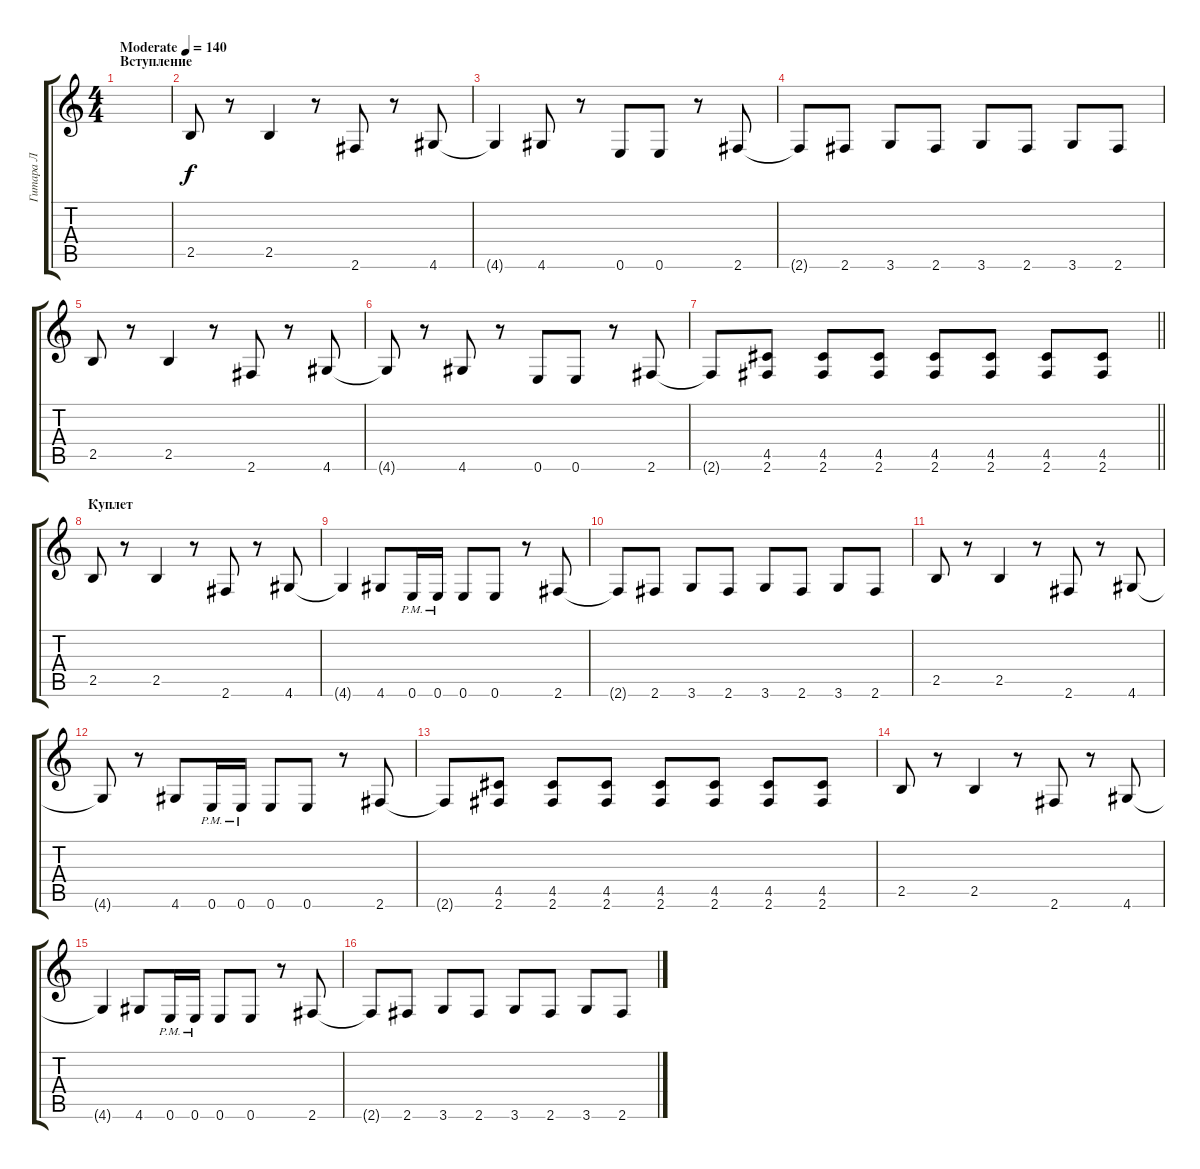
\track ("Гитара Л" "Гитара Л") {instrument distortionguitar}
\staff {score tabs}
\tuning (E4 B3 G3 D3 A2 E2) {hide}
\ts (4 4)
\section ("" "Вступление")
\tempo (140 "Moderate")
\clef g2
\ks c
|
2.5.8 r.8 2.5.4 r.8 2.6.8 r.8 4.6.8 |
4.6{t}.4 4.6.8 r.8 0.6.8 0.6.8 r.8 2.6.8 |
2.6{t}.8 2.6.8 3.6.8 2.6.8 3.6.8 2.6.8 3.6.8 2.6.8 |
2.5.8 r.8 2.5.4 r.8 2.6.8 r.8 4.6.8 |
4.6{t}.8 r.8 4.6.8 r.8 0.6.8 0.6.8 r.8 2.6.8 |
\barLineRight lightlight
2.6{t}.8 (4.5 2.6).8 (4.5 2.6).8 (4.5 2.6).8 (4.5 2.6).8 (4.5 2.6).8 (4.5 2.6).8 (4.5 2.6).8 |
\section ("" "Куплет")
2.5.8 r.8 2.5.4 r.8 2.6.8 r.8 4.6.8 |
4.6{t}.4 4.6.8 0.6{pm}.16 0.6{pm}.16 0.6.8 0.6.8 r.8 2.6.8 |
2.6{t}.8 2.6.8 3.6.8 2.6.8 3.6.8 2.6.8 3.6.8 2.6.8 |
2.5.8 r.8 2.5.4 r.8 2.6.8 r.8 4.6.8 |
4.6{t}.8 r.8 4.6.8 0.6{pm}.16 0.6{pm}.16 0.6.8 0.6.8 r.8 2.6.8 |
2.6{t}.8 (4.5 2.6).8 (4.5 2.6).8 (4.5 2.6).8 (4.5 2.6).8 (4.5 2.6).8 (4.5 2.6).8 (4.5 2.6).8 |
2.5.8 r.8 2.5.4 r.8 2.6.8 r.8 4.6.8 |
4.6{t}.4 4.6.8 0.6{pm}.16 0.6{pm}.16 0.6.8 0.6.8 r.8 2.6.8 |
2.6{t}.8 2.6.8 3.6.8 2.6.8 3.6.8 2.6.8 3.6.8 2.6.8
